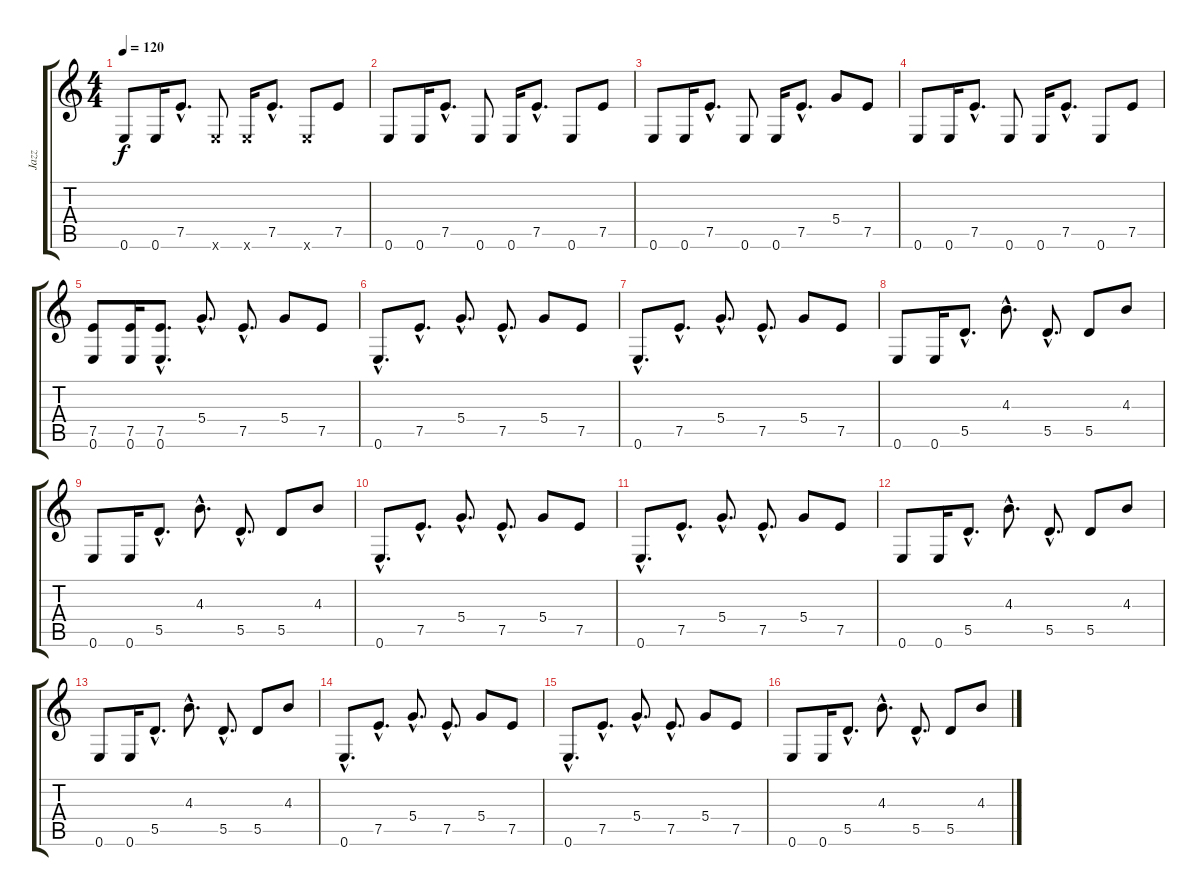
\track ("Jazz" "Jazz") {instrument electricguitarjazz}
\staff {score tabs}
\tuning (E4 B3 G3 D3 A2 E2) {hide}
\ts (4 4)
\tempo 120
\clef g2
\ks c
0.6.8{dy f} 0.6.16 7.5{hac}.8{d} 0.6{x}.8 0.6{x}.16 7.5{hac}.8{d} 0.6{x}.8 7.5.8 |
0.6.8 0.6.16 7.5{hac}.8{d} 0.6.8 0.6.16 7.5{hac}.8{d} 0.6.8 7.5.8 |
0.6.8 0.6.16 7.5{hac}.8{d} 0.6.8 0.6.16 7.5{hac}.8{d} 5.4.8 7.5.8 |
0.6.8 0.6.16 7.5{hac}.8{d} 0.6.8 0.6.16 7.5{hac}.8{d} 0.6.8 7.5.8 |
(7.5 0.6).8 (7.5 0.6).16 (7.5{hac} 0.6{hac}).8{d} 5.4{hac}.8{d} 7.5{hac}.8{d} 5.4.8 7.5.8 |
0.6{hac}.8{d} 7.5{hac}.8{d} 5.4{hac}.8{d} 7.5{hac}.8{d} 5.4.8 7.5.8 |
0.6{hac}.8{d} 7.5{hac}.8{d} 5.4{hac}.8{d} 7.5{hac}.8{d} 5.4.8 7.5.8 |
0.6.8 0.6.16 5.5{hac}.8{d} 4.3{hac}.8{d} 5.5{hac}.8{d} 5.5.8 4.3.8 |
0.6.8 0.6.16 5.5{hac}.8{d} 4.3{hac}.8{d} 5.5{hac}.8{d} 5.5.8 4.3.8 |
0.6{hac}.8{d} 7.5{hac}.8{d} 5.4{hac}.8{d} 7.5{hac}.8{d} 5.4.8 7.5.8 |
0.6{hac}.8{d} 7.5{hac}.8{d} 5.4{hac}.8{d} 7.5{hac}.8{d} 5.4.8 7.5.8 |
0.6.8 0.6.16 5.5{hac}.8{d} 4.3{hac}.8{d} 5.5{hac}.8{d} 5.5.8 4.3.8 |
0.6.8 0.6.16 5.5{hac}.8{d} 4.3{hac}.8{d} 5.5{hac}.8{d} 5.5.8 4.3.8 |
0.6{hac}.8{d} 7.5{hac}.8{d} 5.4{hac}.8{d} 7.5{hac}.8{d} 5.4.8 7.5.8 |
0.6{hac}.8{d} 7.5{hac}.8{d} 5.4{hac}.8{d} 7.5{hac}.8{d} 5.4.8 7.5.8 |
0.6.8 0.6.16 5.5{hac}.8{d} 4.3{hac}.8{d} 5.5{hac}.8{d} 5.5.8 4.3.8
